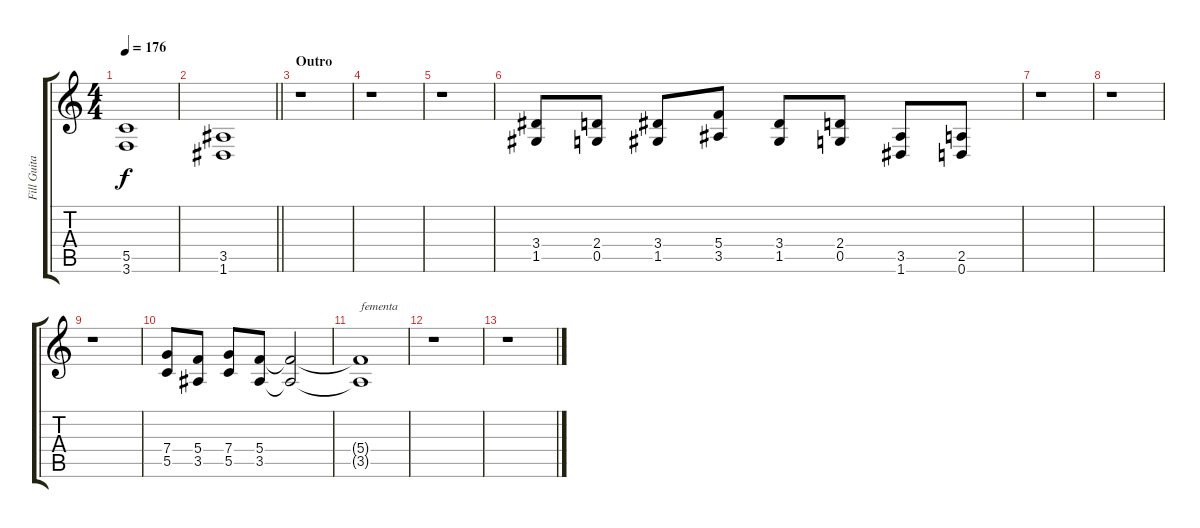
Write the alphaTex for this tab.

\track ("Fill Guitar 1" "Fill Guita") {instrument distortionguitar}
\staff {score tabs}
\tuning (D4 A3 F3 C3 G2 D2) {hide}
\ts (4 4)
\tempo 176
\clef g2
\ks c
(5.5 3.6).1{dy f} |
\barLineRight lightlight
(3.5 1.6).1 |
\section ("" "Outro")
r.1 |
r.1 |
r.1 |
(3.4 1.5).8 (2.4 0.5).8 (3.4 1.5).8 (5.4 3.5).8 (3.4 1.5).8 (2.4 0.5).8 (3.5 1.6).8 (2.5 0.6).8 |
r.1 |
r.1 |
r.1 |
(7.4 5.5).8 (5.4 3.5).8 (7.4 5.5).8 (5.4 3.5).8 (5.4{t} 3.5{t}).2 |
(5.4{t} 3.5{t}).1{txt "fementa"} |
r.1 |
r.1
